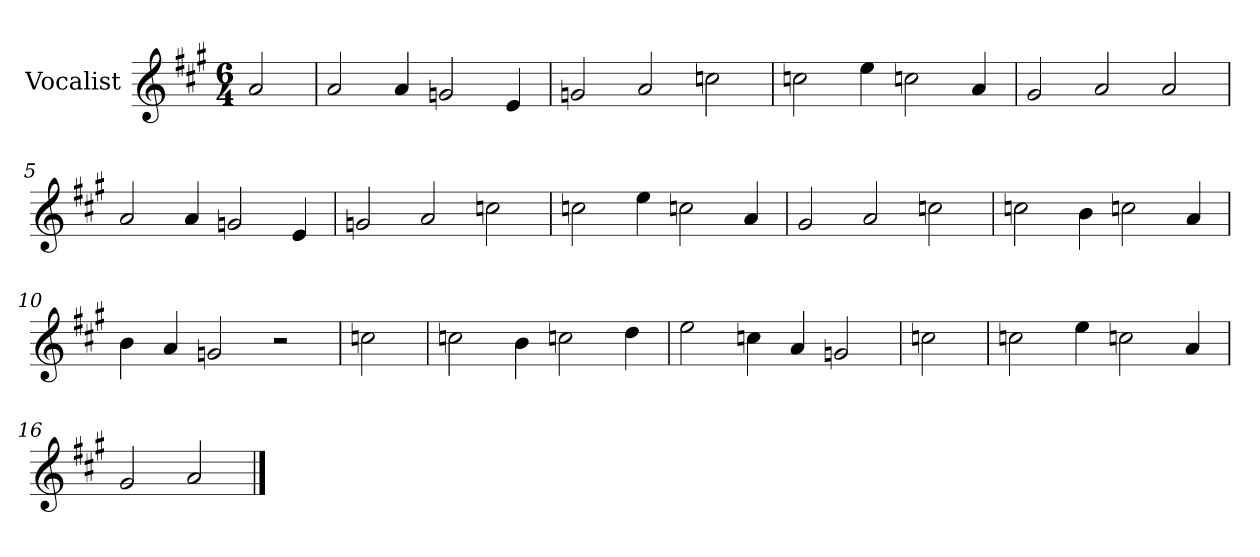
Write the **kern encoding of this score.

**kern
*part1
*staff1
*I"Vocalist
*k[f#c#g#]
*A:
*M6/4
=
2a
=1
2a
4a
2gn
4e
=2
2gn
2a
2ccn
=3
2ccn
4ee
2ccn
4a
=4
2g#
2a
2a
=5
2a
4a
2gn
4e
=6
2gn
2a
2ccn
=7
2ccn
4ee
2ccn
4a
=8
2g#
2a
2ccn
=9
2ccn
4b
2ccn
4a
=10
4b
4a
2gn
2r
=11
2ccn
=12
2ccn
4b
2ccn
4dd
=13
2ee
4ccn
4a
2gn
=14
2ccn
=15
2ccn
4ee
2ccn
4a
=16
2g#
2a
==
*-
